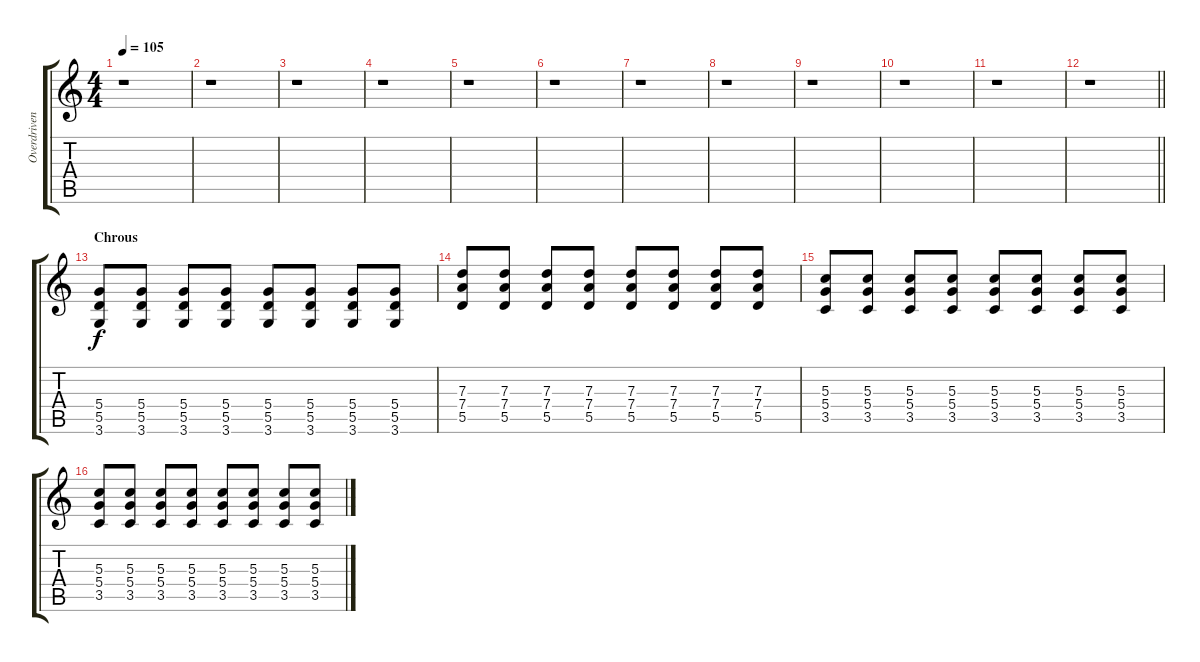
\track ("Overdriven Guitar" "Overdriven") {instrument overdrivenguitar}
\staff {score tabs}
\tuning (E4 B3 G3 D3 A2 E2) {hide}
\ts (4 4)
\tempo 105
\clef g2
\ks c
r.1{dy f} |
r.1 |
r.1 |
r.1 |
r.1 |
r.1 |
r.1 |
r.1 |
r.1 |
r.1 |
r.1 |
\barLineRight lightlight
r.1 |
\section ("" "Chrous")
(5.4 5.5 3.6).8 (5.4 5.5 3.6).8 (5.4 5.5 3.6).8 (5.4 5.5 3.6).8 (5.4 5.5 3.6).8 (5.4 5.5 3.6).8 (5.4 5.5 3.6).8 (5.4 5.5 3.6).8 |
(7.3 7.4 5.5).8 (7.3 7.4 5.5).8 (7.3 7.4 5.5).8 (7.3 7.4 5.5).8 (7.3 7.4 5.5).8 (7.3 7.4 5.5).8 (7.3 7.4 5.5).8 (7.3 7.4 5.5).8 |
(5.3 5.4 3.5).8 (5.3 5.4 3.5).8 (5.3 5.4 3.5).8 (5.3 5.4 3.5).8 (5.3 5.4 3.5).8 (5.3 5.4 3.5).8 (5.3 5.4 3.5).8 (5.3 5.4 3.5).8 |
(5.3 5.4 3.5).8 (5.3 5.4 3.5).8 (5.3 5.4 3.5).8 (5.3 5.4 3.5).8 (5.3 5.4 3.5).8 (5.3 5.4 3.5).8 (5.3 5.4 3.5).8 (5.3 5.4 3.5).8
